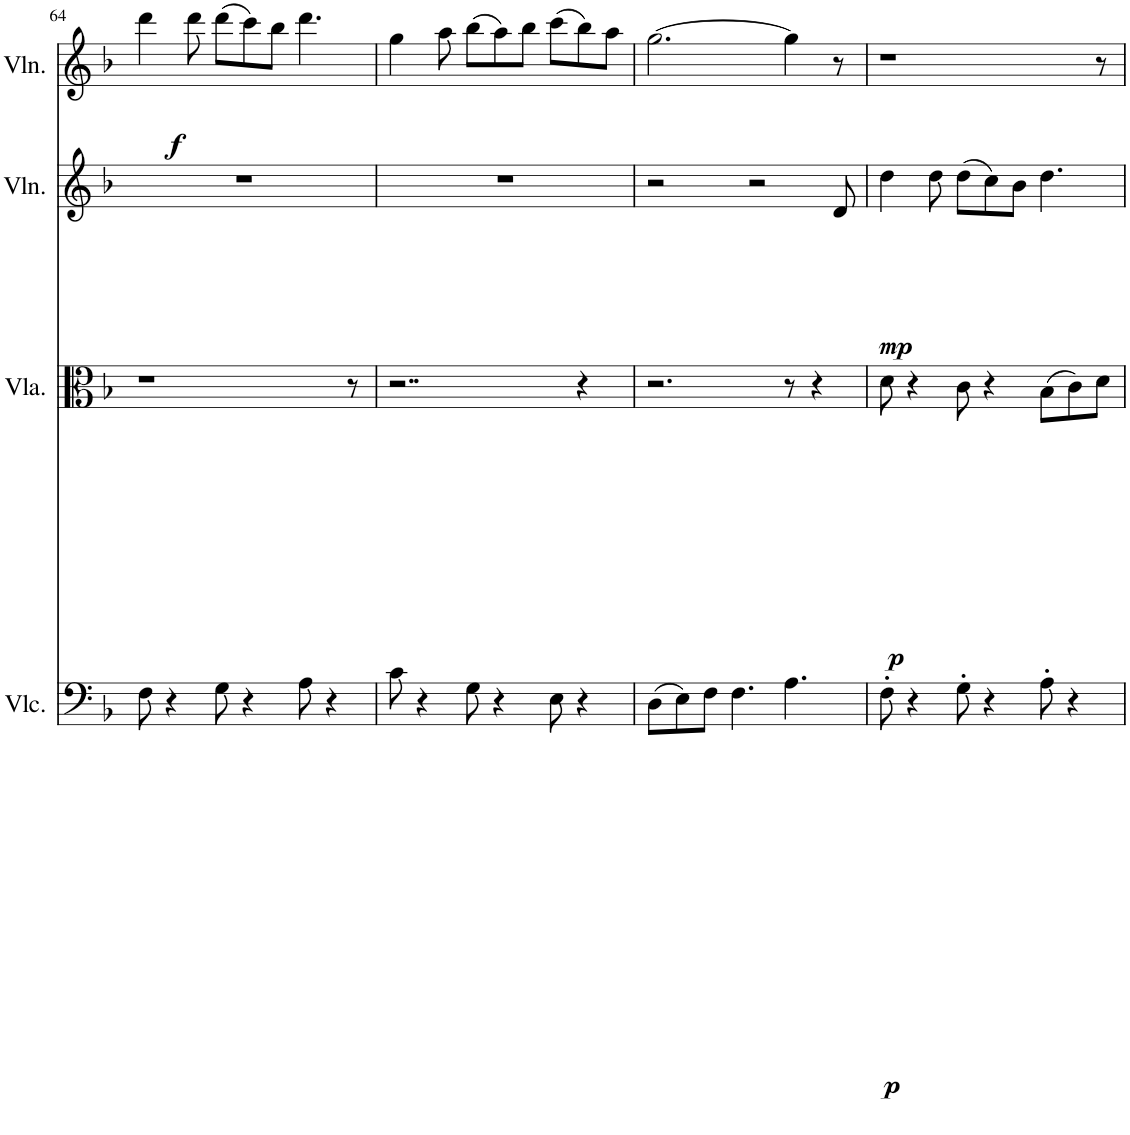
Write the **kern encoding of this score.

**kern	**dynam	**kern	**dynam	**kern	**dynam	**kern	**dynam
*part4	*part4	*part3	*part3	*part2	*part2	*part1	*part1
*staff4	*staff4	*staff3	*staff3	*staff2	*staff2	*staff1	*staff1
*I"Violoncello	*	*I"Viola	*	*I"Violin	*	*I"Violin	*
*I'Vlc.	*	*I'Vla.	*	*I'Vln.	*	*I'Vln.	*
!!LO:PB:g=z
*clefF4	*	*clefC3	*	*clefG2	*	*clefG2	*
*k[b-]	*	*k[b-]	*	*k[b-]	*	*k[b-]	*
*M9/8	*	*M9/8	*	*M9/8	*	*M9/8	*
=64	=64	=64	=64	=64	=64	=64	=64
!	!	!	!	!	!	!	!LO:DY:b
8F\	.	1r	.	8%9r	.	4ddd\	f
4r	.	.	.	.	.	.	.
.	.	.	.	.	.	8ddd\	.
8G\	.	.	.	.	.	(8ddd\L	.
4r	.	.	.	.	.	8ccc\)	.
.	.	.	.	.	.	8bb-\J	.
8A\	.	.	.	.	.	4.ddd\	.
4r	.	.	.	.	.	.	.
.	.	8r	.	.	.	.	.
=65	=65	=65	=65	=65	=65	=65	=65
8c\	.	2..r	.	8%9r	.	4gg\	.
4r	.	.	.	.	.	.	.
.	.	.	.	.	.	8aa\	.
8G\	.	.	.	.	.	(8bb-\L	.
4r	.	.	.	.	.	8aa\)	.
.	.	.	.	.	.	8bb-\J	.
8E\	.	.	.	.	.	(8ccc\L	.
4r	.	4r	.	.	.	8bb-\)	.
.	.	.	.	.	.	8aa\J	.
=66	=66	=66	=66	=66	=66	=66	=66
(8D\L	.	2.r	.	2r	.	[2.gg\	.
8E\)	.	.	.	.	.	.	.
8F\J	.	.	.	.	.	.	.
4.F\	.	.	.	.	.	.	.
.	.	.	.	2r	.	.	.
4.A\	.	8r	.	.	.	4gg\]	.
.	.	4r	.	.	.	.	.
.	.	.	.	8d/	.	8r	.
=67	=67	=67	=67	=67	=67	=67	=67
!	!LO:DY:b	!	!LO:DY:b	!	!LO:DY:b	!	!
8F'\	p	8d\	p	4dd\	mp	1r	.
4r	.	4r	.	.	.	.	.
.	.	.	.	8dd\	.	.	.
8G'\	.	8c\	.	(8dd\L	.	.	.
4r	.	4r	.	8cc\)	.	.	.
.	.	.	.	8b-\J	.	.	.
8A'\	.	(8B-\L	.	4.dd\	.	.	.
4r	.	8c\)	.	.	.	.	.
.	.	8d\J	.	.	.	8r	.
=	=	=	=	=	=	=	=
*-	*-	*-	*-	*-	*-	*-	*-
